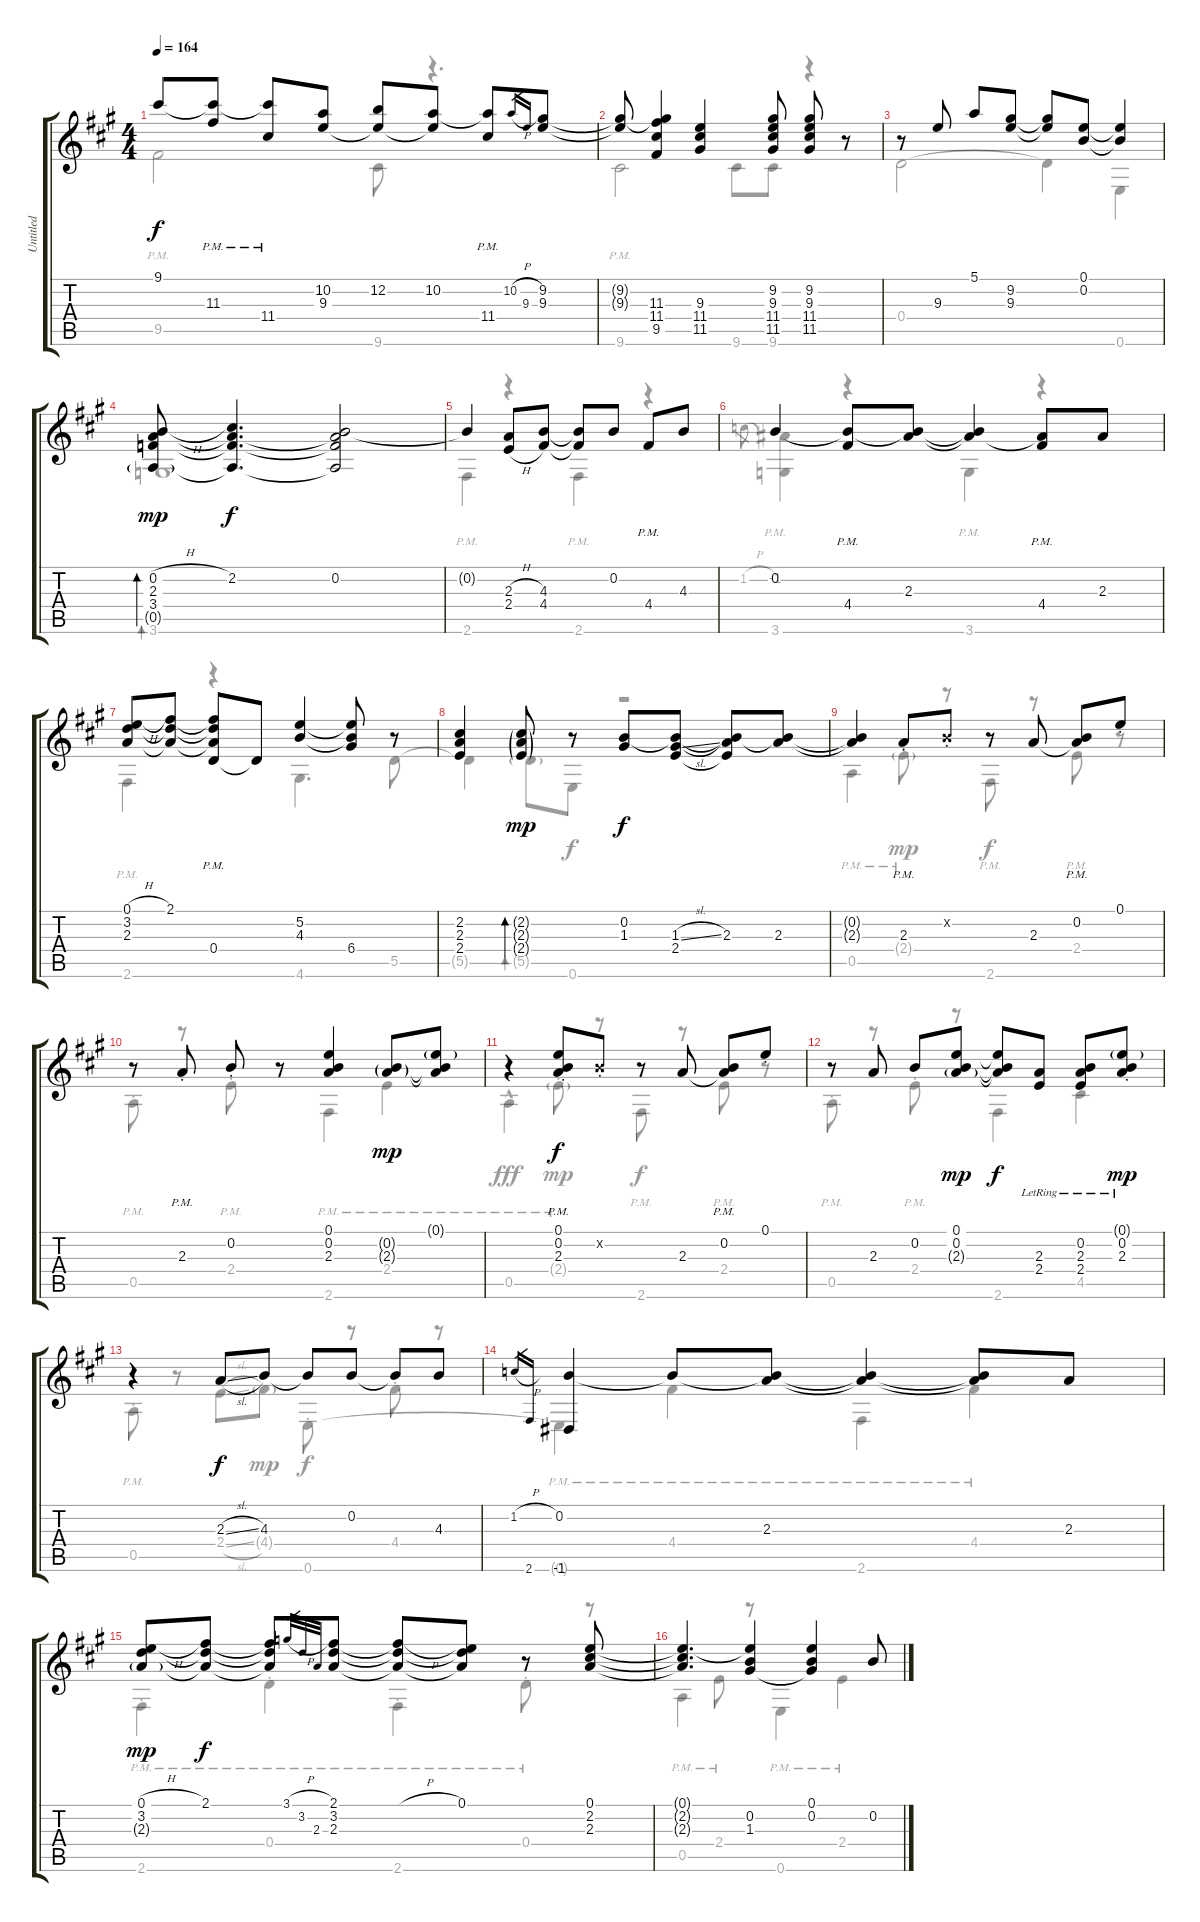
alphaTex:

\track ("Untitled" "Untitled") {instrument acousticguitarnylon}
\staff {score tabs}
\tuning (E4 B3 G3 D3 A2 E2) {hide}
\voice
\ts (4 4)
\tempo 164
\clef g2
\ks a
9.1.8{dy f} (9.1{pm t} 11.3{pm}).8 (9.1{pm t} 11.4{pm}).8 (10.2 9.3).8 (12.2 9.3{t}).8 (10.2 9.3{t}).8 (10.2{pm t} 11.4{pm}).8 10.2{h}.16{gr} 9.3.16{gr} (9.2 9.3).8 |
(9.2{t} 9.3{t}).8 (9.2{t} 11.3 11.4 9.5).4 (9.3 11.4 11.5).4 (9.2 9.3 11.4 11.5).8 (9.2 9.3 11.4 11.5).8 r.8 |
r.8 9.3.8 5.1.8 (9.2 9.3).8 (9.2{t} 9.3{t}).8 (0.1 0.2).8 (0.1{t} 0.2{t}).4 |
(0.2{h} 2.3 3.4 0.5{g}).8{bd 30 dy mp} (2.2 2.3{t} 3.4{t} 0.5{t}).4{d dy f} (0.2 2.3{t} 3.4{t} 0.5{t}).2 |
0.2{t}.4 (2.3{h} 2.4{h}).8 (4.3 4.4).8 (4.3{t} 4.4{t}).8 0.2.8 4.4{pm}.8 4.3.8 |
0.2.4 (0.2{pm t} 4.4{pm}).8 (0.2{t} 2.3).8 (0.2{t} 2.3{t}).4 (2.3{pm t} 4.4{pm}).8 2.3.8 |
(0.1{h} 3.2 2.3).8 (2.1 3.2{t} 2.3{t}).8 (2.1{pm t} 3.2{pm t} 2.3{pm t} 0.4{pm}).8 0.4{t}.8 (5.2 4.3).4 (5.2{t} 4.3{t} 6.4).8 r.8 |
(2.2 2.3 2.4).4 (2.2{g} 2.3{g} 2.4{g}).8{bd 30 dy mp} r.8 (0.2 1.3).8{dy f} (0.2{t} 1.3{sl} 2.4).8 (0.2{t} 2.3 2.4{t}).8 (0.2{t} 2.3).8 |
(0.2{t} 2.3{t}).4 2.3{pm st}.8 0.2{st x}.8 r.8 2.3.8 (0.2{pm} 2.3{pm t}).8 0.1{st}.8 |
r.8 2.3{pm st}.8 0.2{st}.8 r.8 (0.1 0.2 2.3).4 (0.2{g} 2.3{g}).8{dy mp} (0.1{g} 0.2{t} 2.3{t}).8 |
r.4 (0.1{pm st} 0.2{pm st} 2.3{pm st}).8{dy f} 0.2{st x}.8 r.8 2.3.8 (0.2{pm} 2.3{pm t}).8 0.1{st}.8 |
r.8 2.3.8 0.2.8 (0.1 0.2 2.3{g}).8{dy mp} (0.1{t} 0.2{t} 2.3{t}).8{dy f} (2.3{lr} 2.4{lr}).8 (0.2{lr} 2.3{lr} 2.4{lr}).8 (0.1{g st lr} 0.2{st lr} 2.3{st lr}).8{dy mp} |
r.4 2.3{sl}.8{dy f} 4.3.8 4.3{t}.8 0.2.8 0.2{t}.8 4.3.8 |
1.2{h}.16{gr} 2.6.16{gr} (0.2 -1.6).4 0.2{t}.8 (0.2{t} 2.3).8 (0.2{t} 2.3{t}).4 (0.2{t} 2.3{t}).8 2.3.8 |
(0.1{h} 3.2 2.3{g}).8{dy mp} (2.1 3.2{t} 2.3{t}).8{dy f} (2.1{t} 3.2{t} 2.3{t}).8 3.1{h}.32{gr} 3.2.32{gr} 2.3.32{gr} (2.1 3.2 2.3).8 (2.1{h t} 3.2{t} 2.3{t}).8 (0.1 3.2{t} 2.3{t}).8 r.8 (0.1 2.2 2.3).8 |
(0.1{t} 2.2{t} 2.3{t}).4{d} (0.1{t} 0.2 1.3).4 (0.1 0.2 1.3{t}).4 0.2.8
\voice
\clef g2
\ottava regular
\simile none
\ks a
9.5{pm}.2{dy f} 9.6.8 r.4{d} |
9.6{pm}.2 9.6.8 9.6.8 r.4 |
0.4.2 0.4{t}.4 0.6.4 |
3.6.1{bd 30} |
2.6{pm}.4 r.4 2.6{pm}.4 r.4 |
1.2{h}.8{gr} (-1.2 3.6{pm}).4 r.4 3.6{pm}.4 r.4 |
2.6{pm}.4 r.4 4.6.4{d} 5.5.8 |
5.5{t}.4 5.5{g}.8{bd 30 dy mp} 0.6.8{dy f} r.2 |
0.5{pm}.4 2.4{g pm st}.8{dy mp} r.8 2.6{pm}.8{dy f} r.8 2.4{pm}.8 r.8 |
0.5{pm st}.8 r.8 2.4{pm st}.8 r.8 2.6{pm}.4 2.4{pm}.4 |
0.5{hac pm}.4{dy fff} 2.4{g pm st}.8{dy mp} r.8 2.6{pm}.8{dy f} r.8 2.4{pm}.8 r.8 |
0.5{pm st}.8 r.8 2.4{pm st}.8 r.8 2.6.4 4.5.4 |
0.5{pm st}.8 r.8 2.4{sl}.8 4.4{g}.8{dy mp} 0.6{st}.8{dy f} r.8 4.4{st}.8 r.8 |
0.6{pm t}.4 4.4{pm}.4 2.6{pm}.4 4.4{pm}.4 |
2.6{pm st}.4 0.4{pm st}.4 2.6{pm st}.4 0.4{pm st}.8 r.8 |
0.5{pm}.4 2.4{pm}.8 r.8 0.6{pm}.4 2.4{pm}.4
